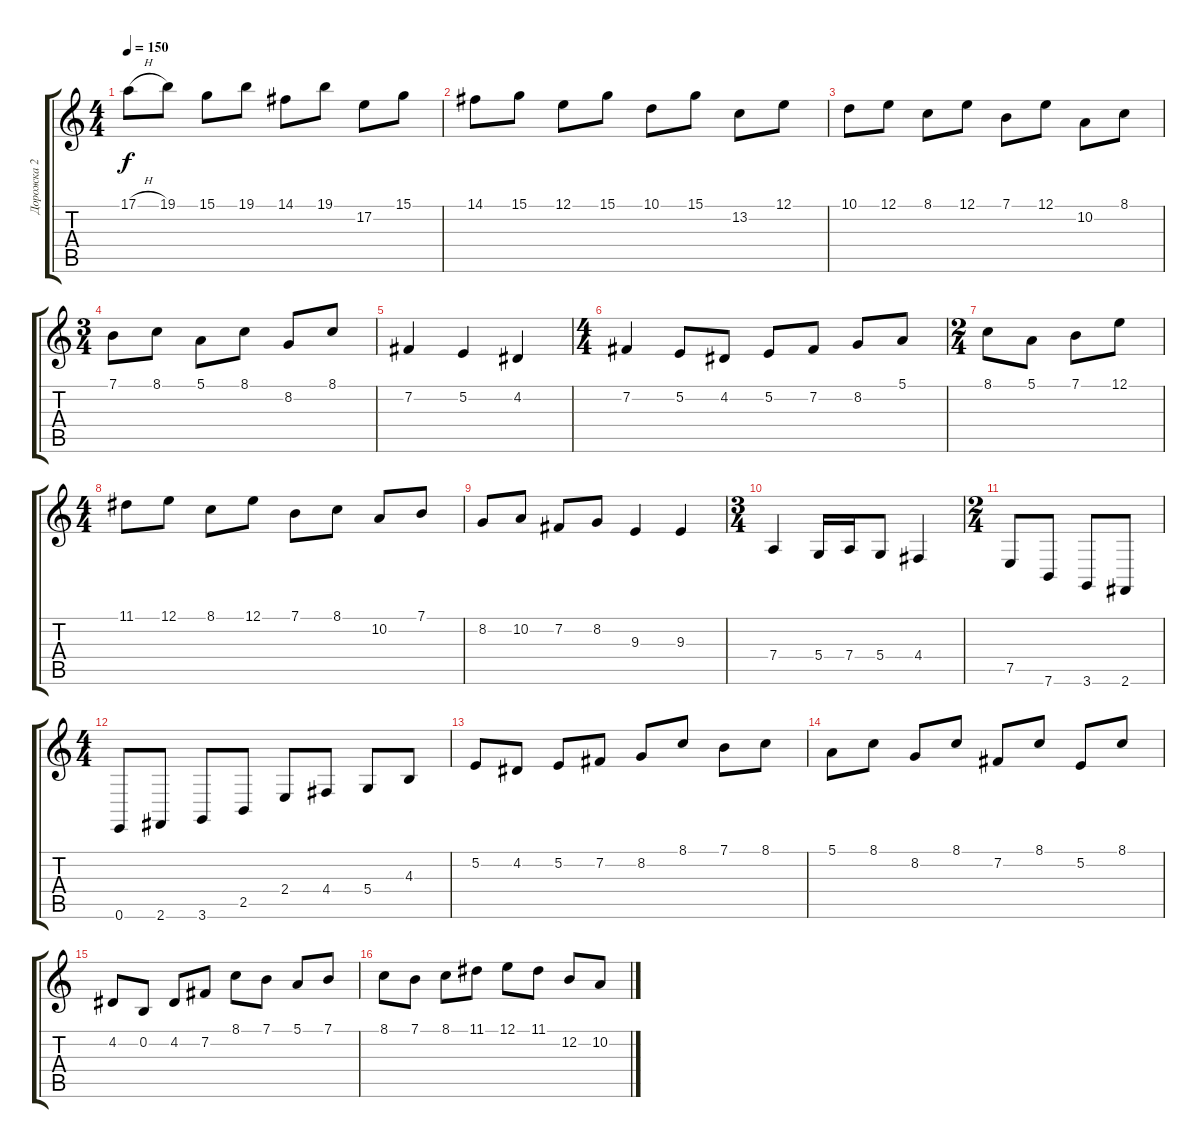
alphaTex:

\track ("Дорожка 2" "Дорожка 2") {instrument violin}
\staff {score tabs}
\tuning (E4 B3 G3 D3 A2 E2) {hide}
\ts (4 4)
\tempo 150
\clef g2
\ks c
17.1{h}.8{dy f instrument violin} 19.1.8 15.1.8 19.1.8 14.1.8 19.1.8 17.2.8 15.1.8 |
14.1.8 15.1.8 12.1.8 15.1.8 10.1.8 15.1.8 13.2.8 12.1.8 |
10.1.8 12.1.8 8.1.8 12.1.8 7.1.8 12.1.8 10.2.8 8.1.8 |
\ts (3 4)
7.1.8 8.1.8 5.1.8 8.1.8 8.2.8 8.1.8 |
7.2.4 5.2.4 4.2.4 |
\ts (4 4)
7.2.4 5.2.8 4.2.8 5.2.8 7.2.8 8.2.8 5.1.8 |
\ts (2 4)
8.1.8 5.1.8 7.1.8 12.1.8 |
\ts (4 4)
11.1.8 12.1.8 8.1.8 12.1.8 7.1.8 8.1.8 10.2.8 7.1.8 |
8.2.8 10.2.8 7.2.8 8.2.8 9.3.4 9.3.4 |
\ts (3 4)
7.4.4 5.4.16 7.4.16 5.4.8 4.4.4 |
\ts (2 4)
7.5.8 7.6.8 3.6.8 2.6.8 |
\ts (4 4)
0.6.8 2.6.8 3.6.8 2.5.8 2.4.8 4.4.8 5.4.8 4.3.8 |
5.2.8 4.2.8 5.2.8 7.2.8 8.2.8 8.1.8 7.1.8 8.1.8 |
5.1.8 8.1.8 8.2.8 8.1.8 7.2.8 8.1.8 5.2.8 8.1.8 |
4.2.8 0.2.8 4.2.8 7.2.8 8.1.8 7.1.8 5.1.8 7.1.8 |
8.1.8 7.1.8 8.1.8 11.1.8 12.1.8 11.1.8 12.2.8 10.2.8
